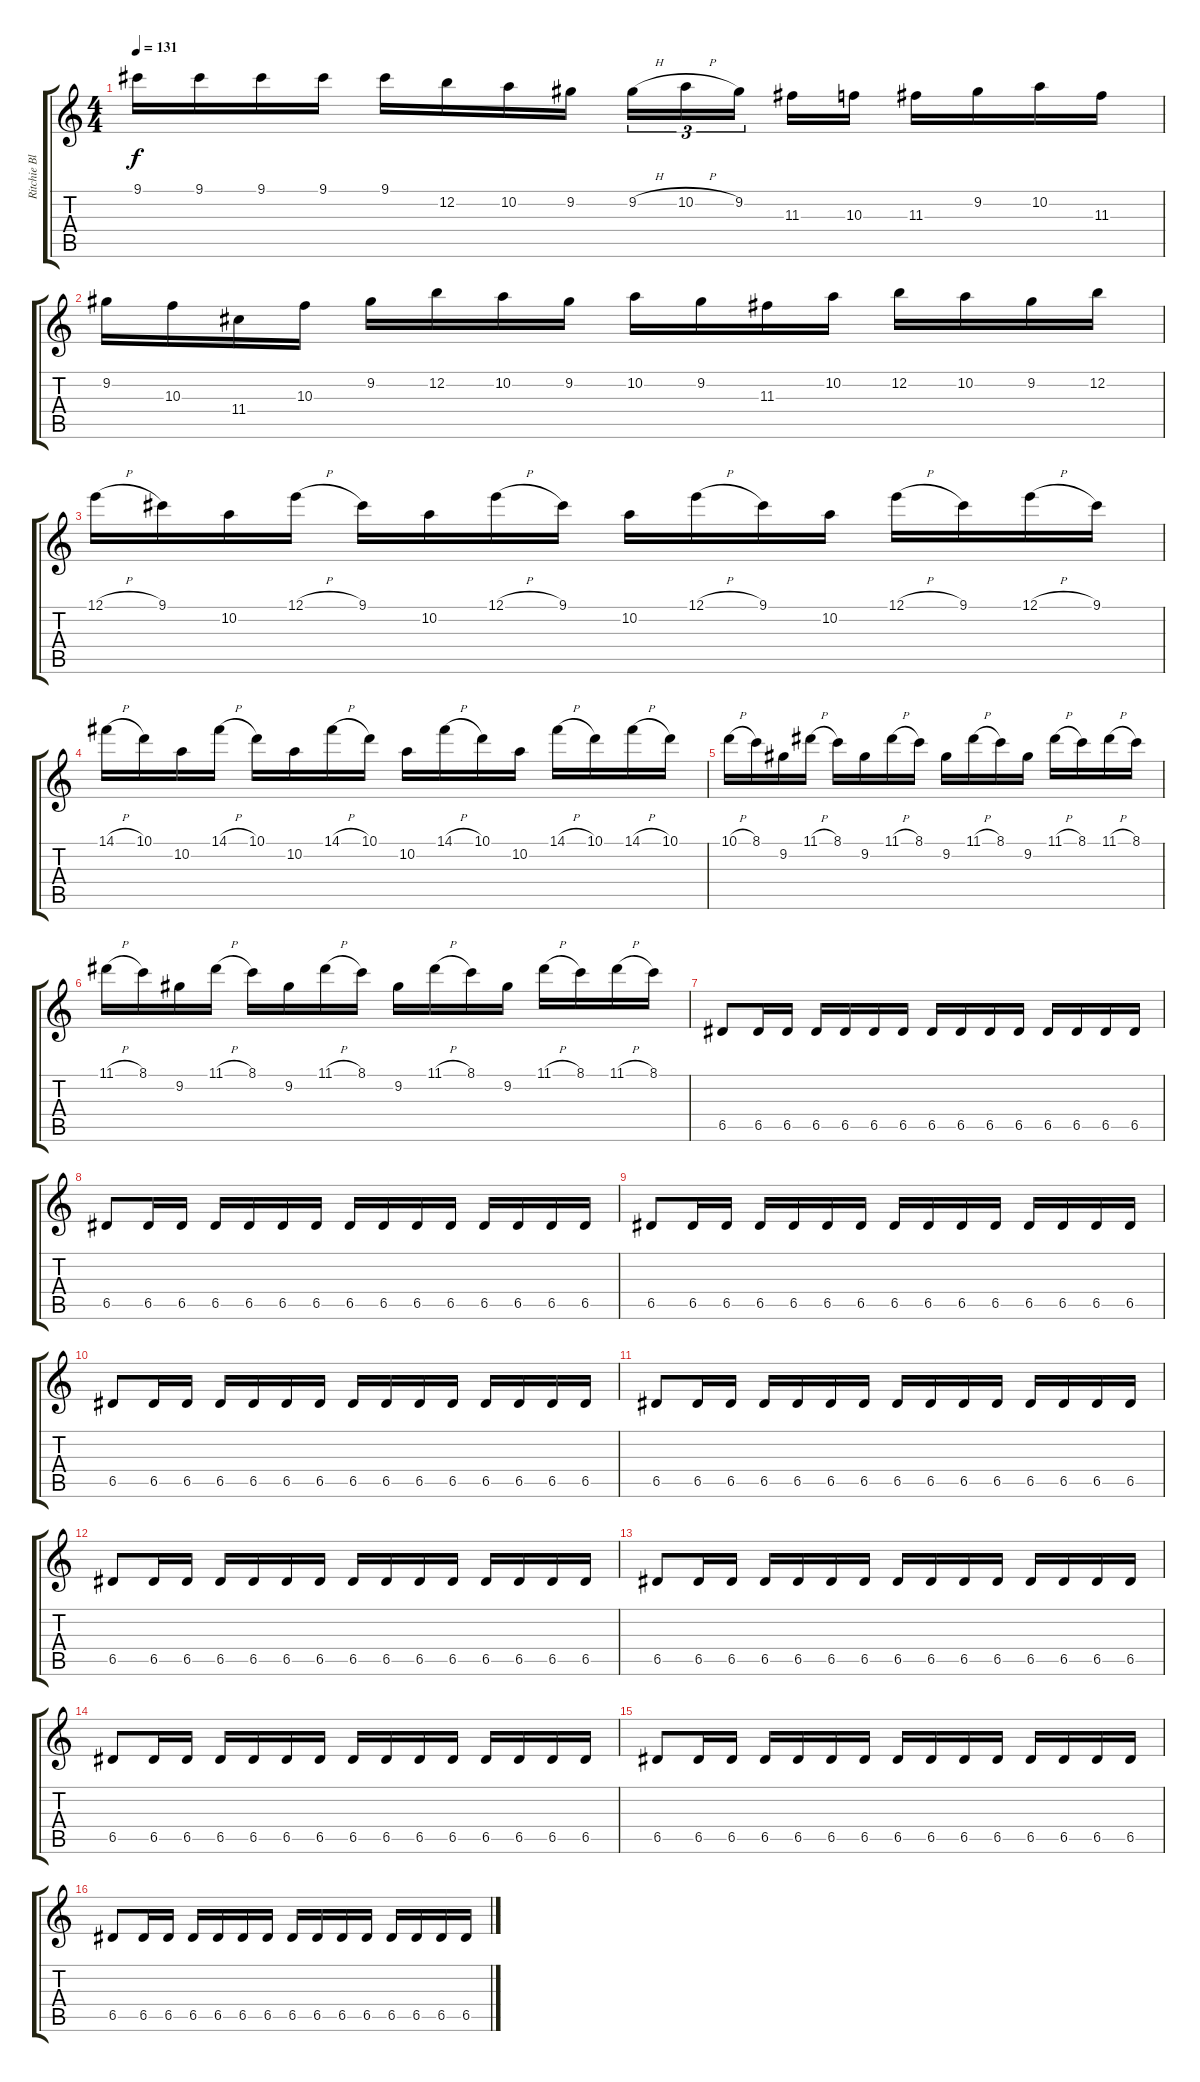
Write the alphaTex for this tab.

\track ("Ritchie Blackmore" "Ritchie Bl") {instrument overdrivenguitar}
\staff {score tabs}
\tuning (E4 B3 G3 D3 A2 E2) {hide}
\ts (4 4)
\tempo 131
\clef g2
\ks c
9.1.16{dy f} 9.1.16 9.1.16 9.1.16 9.1.16 12.2.16 10.2.16 9.2.16 9.2{h}.16{tu (3 2)} 10.2{h}.16{tu (3 2)} 9.2.16{tu (3 2) beam splitsecondary} 11.3.16 10.3.16 11.3.16 9.2.16 10.2.16 11.3.16 |
9.2.16 10.3.16 11.4.16 10.3.16 9.2.16 12.2.16 10.2.16 9.2.16 10.2.16 9.2.16 11.3.16 10.2.16 12.2.16 10.2.16 9.2.16 12.2.16 |
12.1{h}.16 9.1.16 10.2.16 12.1{h}.16 9.1.16 10.2.16 12.1{h}.16 9.1.16 10.2.16 12.1{h}.16 9.1.16 10.2.16 12.1{h}.16 9.1.16 12.1{h}.16 9.1.16 |
14.1{h}.16 10.1.16 10.2.16 14.1{h}.16 10.1.16 10.2.16 14.1{h}.16 10.1.16 10.2.16 14.1{h}.16 10.1.16 10.2.16 14.1{h}.16 10.1.16 14.1{h}.16 10.1.16 |
10.1{h}.16 8.1.16 9.2.16 11.1{h}.16 8.1.16 9.2.16 11.1{h}.16 8.1.16 9.2.16 11.1{h}.16 8.1.16 9.2.16 11.1{h}.16 8.1.16 11.1{h}.16 8.1.16 |
11.1{h}.16 8.1.16 9.2.16 11.1{h}.16 8.1.16 9.2.16 11.1{h}.16 8.1.16 9.2.16 11.1{h}.16 8.1.16 9.2.16 11.1{h}.16 8.1.16 11.1{h}.16 8.1.16 |
6.5.8{volume 10} 6.5.16 6.5.16 6.5.16 6.5.16 6.5.16 6.5.16 6.5.16 6.5.16 6.5.16 6.5.16 6.5.16 6.5.16 6.5.16 6.5.16 |
6.5.8 6.5.16 6.5.16 6.5.16 6.5.16 6.5.16 6.5.16 6.5.16 6.5.16 6.5.16 6.5.16 6.5.16 6.5.16 6.5.16 6.5.16 |
6.5.8 6.5.16 6.5.16 6.5.16 6.5.16 6.5.16 6.5.16 6.5.16 6.5.16 6.5.16 6.5.16 6.5.16 6.5.16 6.5.16 6.5.16 |
6.5.8 6.5.16 6.5.16 6.5.16 6.5.16 6.5.16 6.5.16 6.5.16 6.5.16 6.5.16 6.5.16 6.5.16 6.5.16 6.5.16 6.5.16 |
6.5.8 6.5.16 6.5.16 6.5.16 6.5.16 6.5.16 6.5.16 6.5.16 6.5.16 6.5.16 6.5.16 6.5.16 6.5.16 6.5.16 6.5.16 |
6.5.8 6.5.16 6.5.16 6.5.16 6.5.16 6.5.16 6.5.16 6.5.16 6.5.16 6.5.16 6.5.16 6.5.16 6.5.16 6.5.16 6.5.16 |
6.5.8 6.5.16 6.5.16 6.5.16 6.5.16 6.5.16 6.5.16 6.5.16 6.5.16 6.5.16 6.5.16 6.5.16 6.5.16 6.5.16 6.5.16 |
6.5.8 6.5.16 6.5.16 6.5.16 6.5.16 6.5.16 6.5.16 6.5.16 6.5.16 6.5.16 6.5.16 6.5.16 6.5.16 6.5.16 6.5.16 |
6.5.8 6.5.16 6.5.16 6.5.16 6.5.16 6.5.16 6.5.16 6.5.16 6.5.16 6.5.16 6.5.16 6.5.16 6.5.16 6.5.16 6.5.16 |
6.5.8 6.5.16 6.5.16 6.5.16 6.5.16 6.5.16 6.5.16 6.5.16 6.5.16 6.5.16 6.5.16 6.5.16 6.5.16 6.5.16 6.5.16
